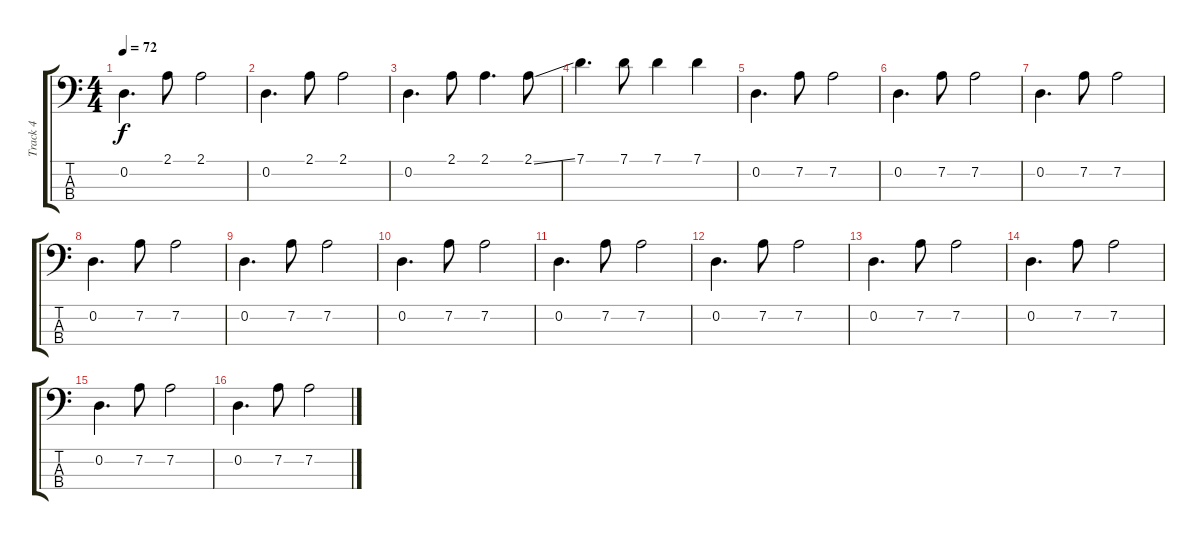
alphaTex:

\track ("Track 4" "Track 4") {instrument electricbassfinger}
\staff {score tabs}
\tuning (G2 D2 A1 E1) {hide}
\ts (4 4)
\tempo 72
\clef f4
\ks c
0.2.4{d dy f} 2.1.8 2.1.2 |
0.2.4{d} 2.1.8 2.1.2 |
0.2.4{d} 2.1.8 2.1.4{d} 2.1{ss}.8 |
7.1.4{d} 7.1.8 7.1.4 7.1.4 |
0.2.4{d} 7.2.8 7.2.2 |
0.2.4{d} 7.2.8 7.2.2 |
0.2.4{d} 7.2.8 7.2.2 |
0.2.4{d} 7.2.8 7.2.2 |
0.2.4{d} 7.2.8 7.2.2 |
0.2.4{d} 7.2.8 7.2.2 |
0.2.4{d} 7.2.8 7.2.2 |
0.2.4{d} 7.2.8 7.2.2 |
0.2.4{d} 7.2.8 7.2.2 |
0.2.4{d} 7.2.8 7.2.2 |
0.2.4{d} 7.2.8 7.2.2 |
0.2.4{d} 7.2.8 7.2.2
